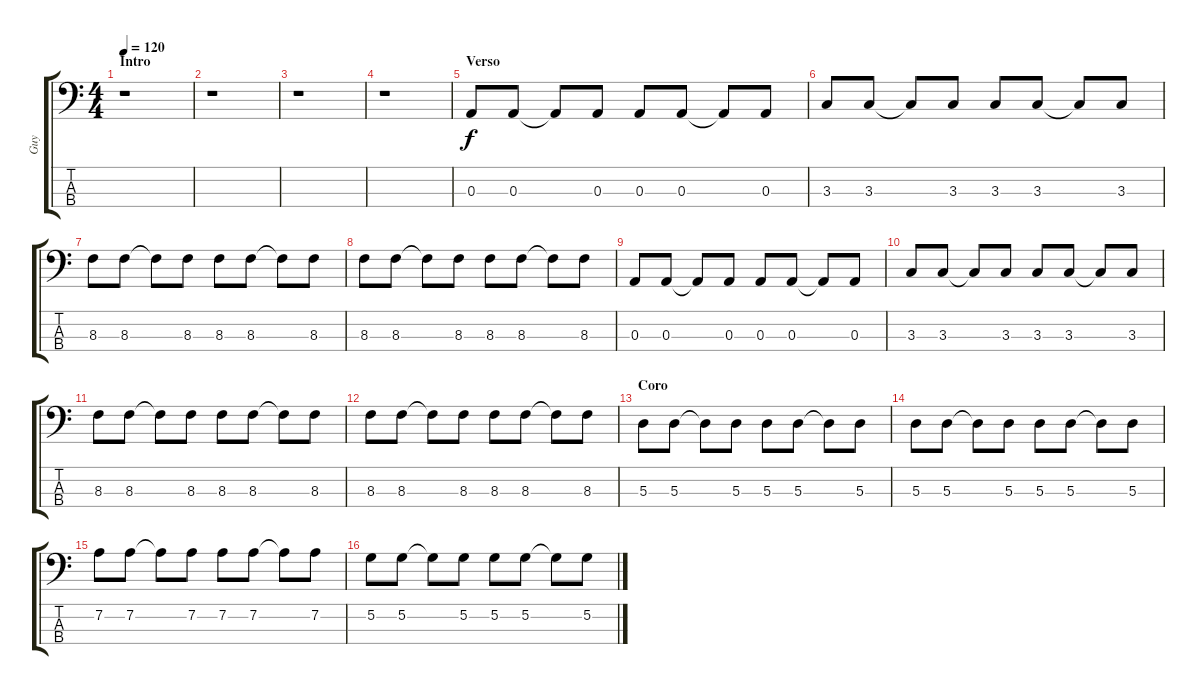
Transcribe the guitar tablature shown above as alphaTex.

\track ("Guy " "Guy ") {instrument electricbassfinger}
\staff {score tabs}
\tuning (G2 D2 A1 E1) {hide}
\ts (4 4)
\section ("" "Intro")
\tempo 120
\clef f4
\ks c
r.1{dy f instrument electricbassfinger} |
r.1 |
r.1 |
r.1 |
\section ("" "Verso")
0.3.8 0.3.8 0.3{t}.8 0.3.8 0.3.8 0.3.8 0.3{t}.8 0.3.8 |
3.3.8 3.3.8 3.3{t}.8 3.3.8 3.3.8 3.3.8 3.3{t}.8 3.3.8 |
8.3.8 8.3.8 8.3{t}.8 8.3.8 8.3.8 8.3.8 8.3{t}.8 8.3.8 |
8.3.8 8.3.8 8.3{t}.8 8.3.8 8.3.8 8.3.8 8.3{t}.8 8.3.8 |
0.3.8 0.3.8 0.3{t}.8 0.3.8 0.3.8 0.3.8 0.3{t}.8 0.3.8 |
3.3.8 3.3.8 3.3{t}.8 3.3.8 3.3.8 3.3.8 3.3{t}.8 3.3.8 |
8.3.8 8.3.8 8.3{t}.8 8.3.8 8.3.8 8.3.8 8.3{t}.8 8.3.8 |
8.3.8 8.3.8 8.3{t}.8 8.3.8 8.3.8 8.3.8 8.3{t}.8 8.3.8 |
\section ("" "Coro")
5.3.8 5.3.8 5.3{t}.8 5.3.8 5.3.8 5.3.8 5.3{t}.8 5.3.8 |
5.3.8 5.3.8 5.3{t}.8 5.3.8 5.3.8 5.3.8 5.3{t}.8 5.3.8 |
7.2.8 7.2.8 7.2{t}.8 7.2.8 7.2.8 7.2.8 7.2{t}.8 7.2.8 |
5.2.8 5.2.8 5.2{t}.8 5.2.8 5.2.8 5.2.8 5.2{t}.8 5.2.8
